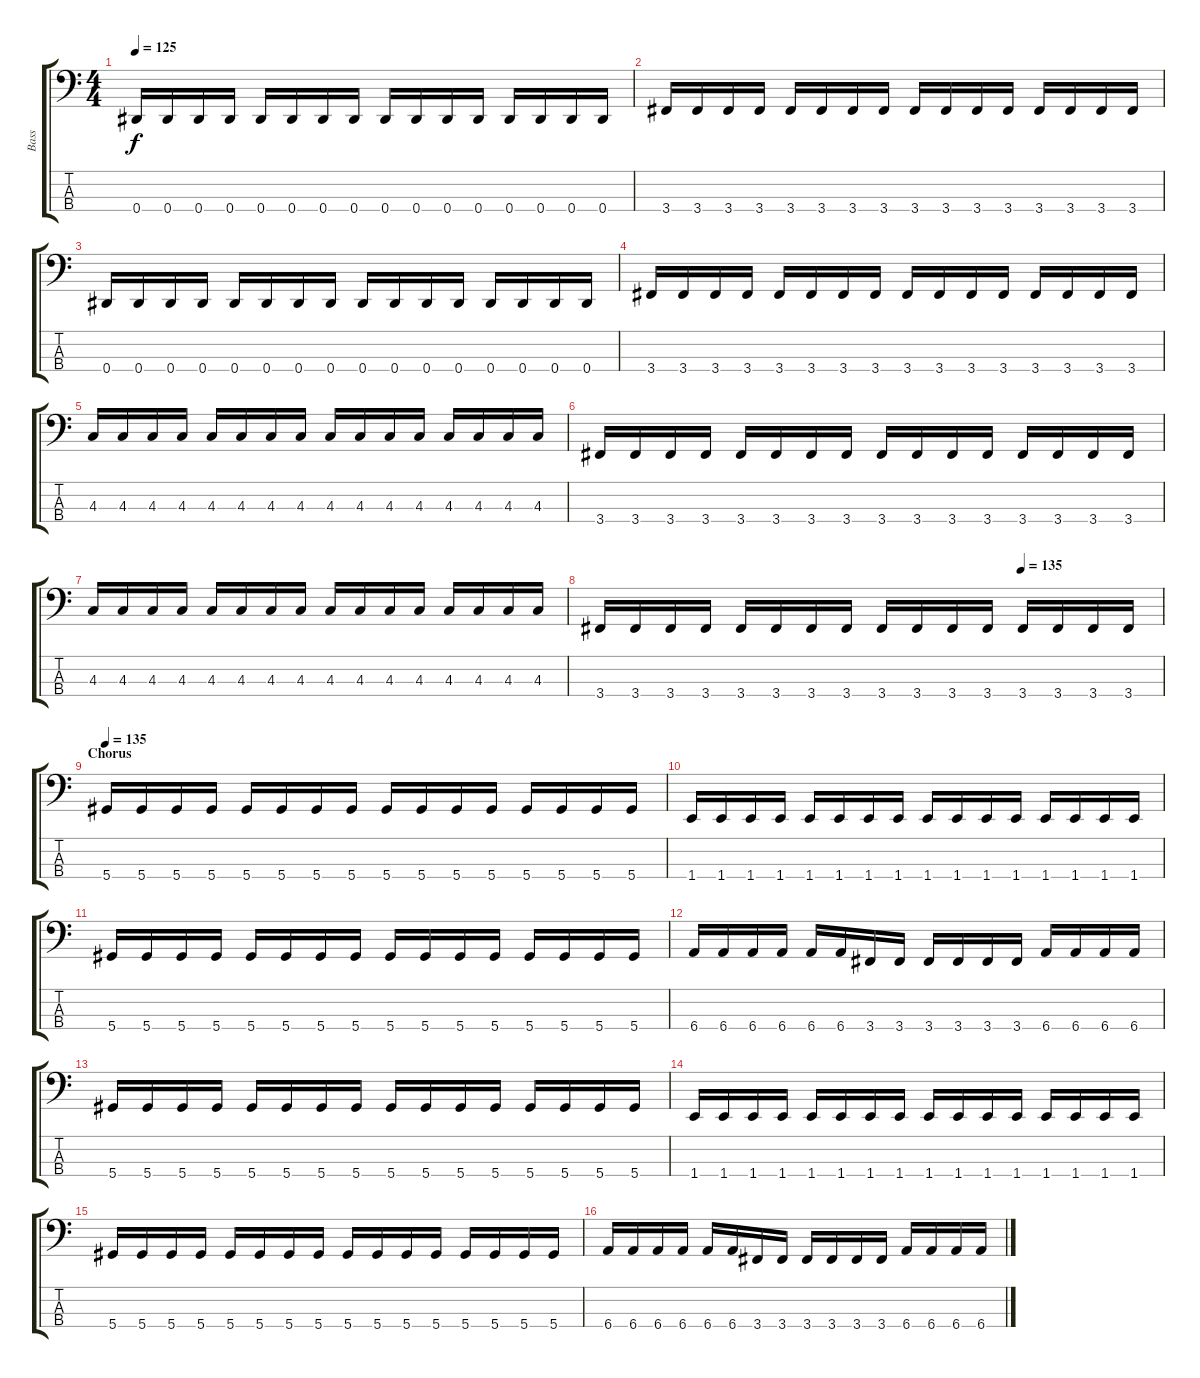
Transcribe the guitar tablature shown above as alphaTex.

\track ("Bass" "Bass") {instrument electricbasspick}
\staff {score tabs}
\tuning (Gb2 Db2 Ab1 Eb1) {hide}
\ts (4 4)
\tempo 125
\clef f4
\ks c
0.4.16{dy f} 0.4.16 0.4.16 0.4.16 0.4.16 0.4.16 0.4.16 0.4.16 0.4.16 0.4.16 0.4.16 0.4.16 0.4.16 0.4.16 0.4.16 0.4.16 |
3.4.16 3.4.16 3.4.16 3.4.16 3.4.16 3.4.16 3.4.16 3.4.16 3.4.16 3.4.16 3.4.16 3.4.16 3.4.16 3.4.16 3.4.16 3.4.16 |
0.4.16 0.4.16 0.4.16 0.4.16 0.4.16 0.4.16 0.4.16 0.4.16 0.4.16 0.4.16 0.4.16 0.4.16 0.4.16 0.4.16 0.4.16 0.4.16 |
3.4.16 3.4.16 3.4.16 3.4.16 3.4.16 3.4.16 3.4.16 3.4.16 3.4.16 3.4.16 3.4.16 3.4.16 3.4.16 3.4.16 3.4.16 3.4.16 |
4.3.16 4.3.16 4.3.16 4.3.16 4.3.16 4.3.16 4.3.16 4.3.16 4.3.16 4.3.16 4.3.16 4.3.16 4.3.16 4.3.16 4.3.16 4.3.16 |
3.4.16 3.4.16 3.4.16 3.4.16 3.4.16 3.4.16 3.4.16 3.4.16 3.4.16 3.4.16 3.4.16 3.4.16 3.4.16 3.4.16 3.4.16 3.4.16 |
4.3.16 4.3.16 4.3.16 4.3.16 4.3.16 4.3.16 4.3.16 4.3.16 4.3.16 4.3.16 4.3.16 4.3.16 4.3.16 4.3.16 4.3.16 4.3.16 |
\tempo (135 0.75)
3.4.16 3.4.16 3.4.16 3.4.16 3.4.16 3.4.16 3.4.16 3.4.16 3.4.16 3.4.16 3.4.16 3.4.16 3.4.16 3.4.16 3.4.16 3.4.16 |
\section ("" "Chorus")
\tempo 135
5.4.16 5.4.16 5.4.16 5.4.16 5.4.16 5.4.16 5.4.16 5.4.16 5.4.16 5.4.16 5.4.16 5.4.16 5.4.16 5.4.16 5.4.16 5.4.16 |
1.4.16 1.4.16 1.4.16 1.4.16 1.4.16 1.4.16 1.4.16 1.4.16 1.4.16 1.4.16 1.4.16 1.4.16 1.4.16 1.4.16 1.4.16 1.4.16 |
5.4.16 5.4.16 5.4.16 5.4.16 5.4.16 5.4.16 5.4.16 5.4.16 5.4.16 5.4.16 5.4.16 5.4.16 5.4.16 5.4.16 5.4.16 5.4.16 |
6.4.16 6.4.16 6.4.16 6.4.16 6.4.16 6.4.16 3.4.16 3.4.16 3.4.16 3.4.16 3.4.16 3.4.16 6.4.16 6.4.16 6.4.16 6.4.16 |
5.4.16 5.4.16 5.4.16 5.4.16 5.4.16 5.4.16 5.4.16 5.4.16 5.4.16 5.4.16 5.4.16 5.4.16 5.4.16 5.4.16 5.4.16 5.4.16 |
1.4.16 1.4.16 1.4.16 1.4.16 1.4.16 1.4.16 1.4.16 1.4.16 1.4.16 1.4.16 1.4.16 1.4.16 1.4.16 1.4.16 1.4.16 1.4.16 |
5.4.16 5.4.16 5.4.16 5.4.16 5.4.16 5.4.16 5.4.16 5.4.16 5.4.16 5.4.16 5.4.16 5.4.16 5.4.16 5.4.16 5.4.16 5.4.16 |
6.4.16 6.4.16 6.4.16 6.4.16 6.4.16 6.4.16 3.4.16 3.4.16 3.4.16 3.4.16 3.4.16 3.4.16 6.4.16 6.4.16 6.4.16 6.4.16
